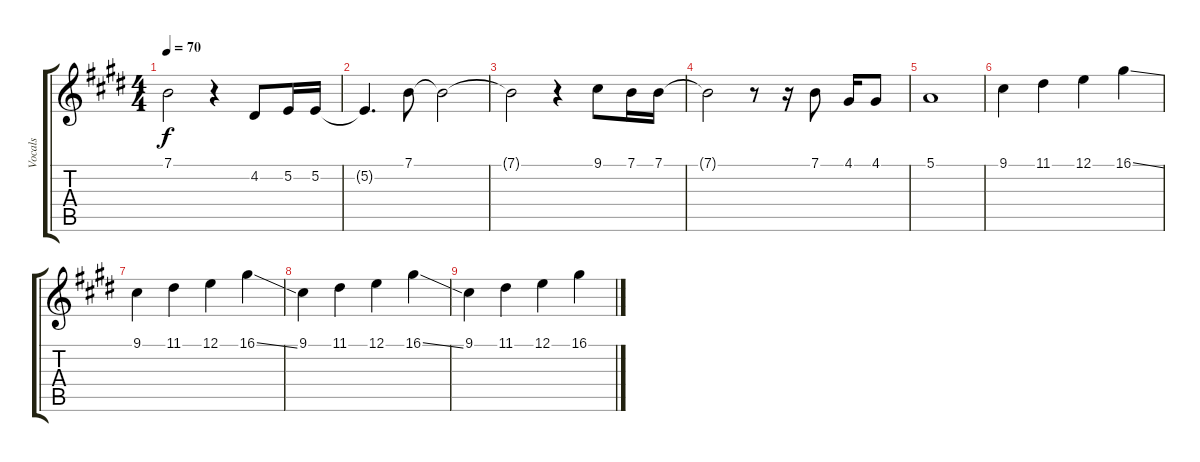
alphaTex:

\track ("Vocals" "Vocals") {instrument choiraahs}
\staff {score tabs}
\tuning (E4 B3 G3 D3 A2 E2) {hide}
\ts (4 4)
\tempo 70
\clef g2
\ks e
7.1{t}.2{dy f} r.4 4.2.8 5.2.16 5.2.16 |
5.2{t}.4{d} 7.1.8 7.1{t}.2 |
7.1{t}.2 r.4 9.1.8 7.1.16 7.1.16 |
7.1{t}.2 r.8 r.16 7.1.8 4.1.16 4.1.8 |
5.1.1 |
9.1.4 11.1.4 12.1.4 16.1{ss}.4 |
9.1.4 11.1.4 12.1.4 16.1{ss}.4 |
9.1.4{volume 0} 11.1.4 12.1.4 16.1{ss}.4 |
9.1.4 11.1.4 12.1.4 16.1.4
